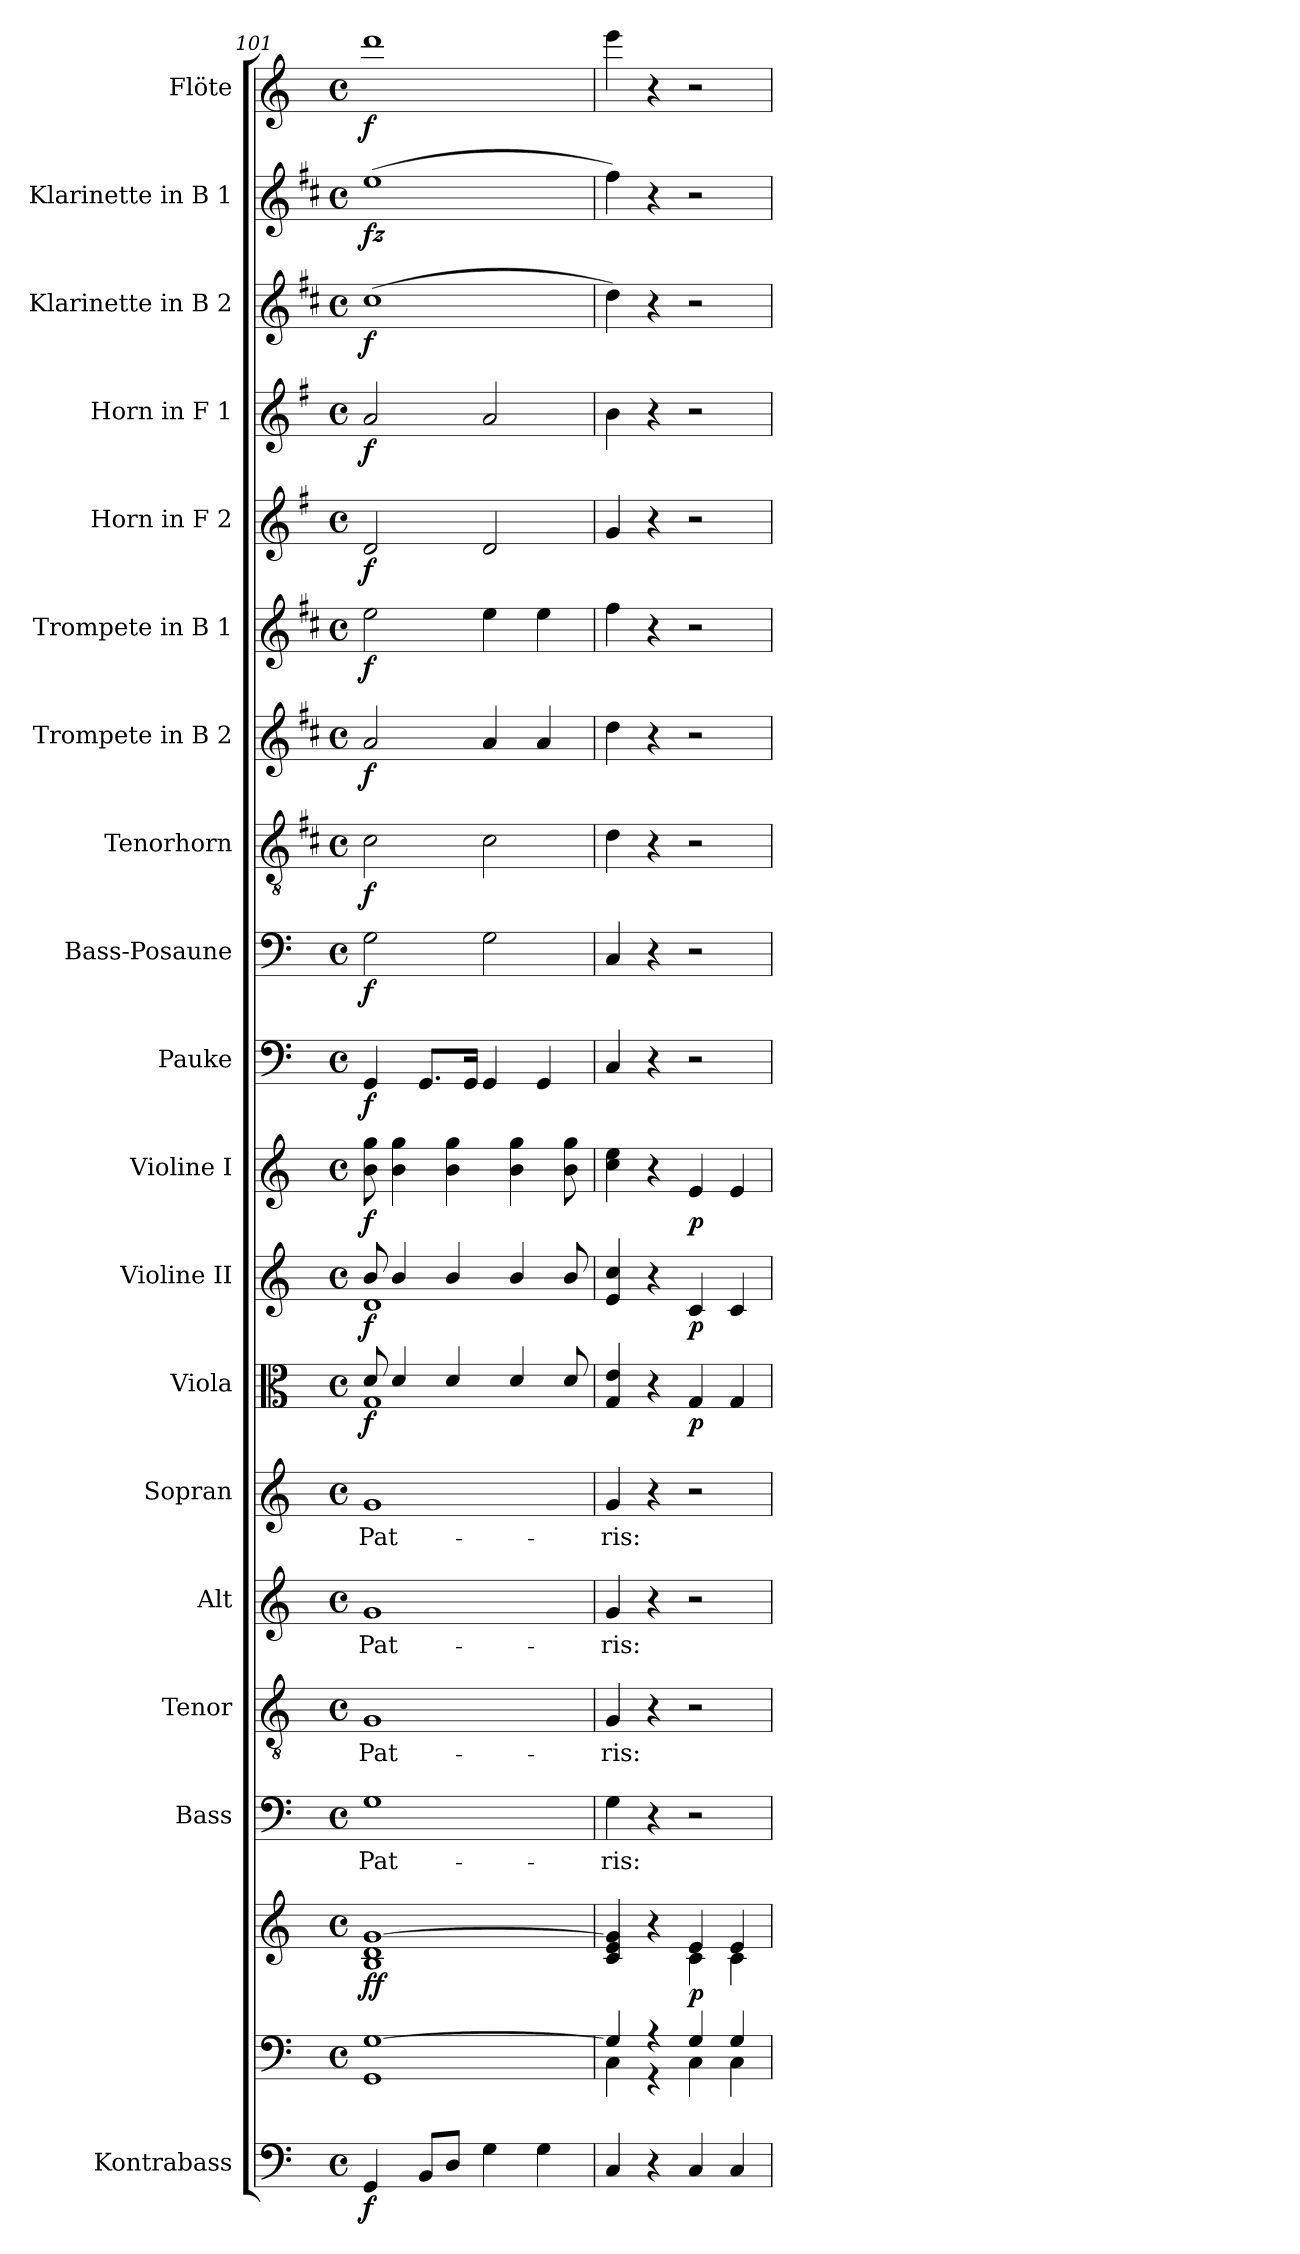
**kern	**dynam	**kern	**kern	**dynam	**kern	**text	**kern	**text	**kern	**text	**kern	**text	**kern	**dynam	**kern	**dynam	**kern	**dynam	**kern	**dynam	**kern	**dynam	**kern	**dynam	**kern	**dynam	**kern	**dynam	**kern	**dynam	**kern	**dynam	**kern	**dynam	**kern	**dynam	**kern	**dynam
*part19	*part19	*part18	*part18	*part18	*part17	*part17	*part16	*part16	*part15	*part15	*part14	*part14	*part13	*part13	*part12	*part12	*part11	*part11	*part10	*part10	*part9	*part9	*part8	*part8	*part7	*part7	*part6	*part6	*part5	*part5	*part4	*part4	*part3	*part3	*part2	*part2	*part1	*part1
*staff20	*staff20	*staff19	*staff18	*staff18/19	*staff17	*staff17	*staff16	*staff16	*staff15	*staff15	*staff14	*staff14	*staff13	*staff13	*staff12	*staff12	*staff11	*staff11	*staff10	*staff10	*staff9	*staff9	*staff8	*staff8	*staff7	*staff7	*staff6	*staff6	*staff5	*staff5	*staff4	*staff4	*staff3	*staff3	*staff2	*staff2	*staff1	*staff1
*I"Kontrabass	*	*	*	*	*I"Bass	*	*I"Tenor	*	*I"Alt	*	*I"Sopran	*	*I"Viola	*	*I"Violine II	*	*I"Violine I	*	*I"Pauke	*	*I"Bass-Posaune	*	*I"Tenorhorn	*	*I"Trompete in B 2	*	*I"Trompete in B 1	*	*I"Horn in F 2	*	*I"Horn in F 1	*	*I"Klarinette in B 2	*	*I"Klarinette in B 1	*	*I"Flöte	*
*I'Kb.	*	*	*	*	*I'B	*	*I'T	*	*I'A	*	*I'S	*	*I'Vla.	*	*I'Vl. II	*	*I'Vl. I	*	*I'Pk.	*	*I'B. Pos.	*	*I'T	*	*	*	*	*	*I'Hrn. 2	*	*I'Hrn. 1	*	*	*	*	*	*I'Fl.	*
*clefF4	*	*clefF4	*clefG2	*	*clefF4	*	*clefGv2	*	*clefG2	*	*clefG2	*	*clefC3	*	*clefG2	*	*clefG2	*	*clefF4	*	*clefF4	*	*clefGv2	*	*clefG2	*	*clefG2	*	*clefG2	*	*clefG2	*	*clefG2	*	*clefG2	*	*clefG2	*
*ITrd7c12	*	*	*	*	*	*	*	*	*	*	*	*	*	*	*	*	*	*	*	*	*	*	*ITrd1c2	*	*ITrd1c2	*	*ITrd1c2	*	*ITrd4c7	*	*ITrd4c7	*	*ITrd1c2	*	*ITrd1c2	*	*	*
*k[]	*	*k[]	*k[]	*	*k[]	*	*k[]	*	*k[]	*	*k[]	*	*k[]	*	*k[]	*	*k[]	*	*k[]	*	*k[]	*	*k[]	*	*k[]	*	*k[]	*	*k[]	*	*k[]	*	*k[]	*	*k[]	*	*k[]	*
*C:	*	*C:	*C:	*	*C:	*	*C:	*	*C:	*	*C:	*	*C:	*	*C:	*	*C:	*	*C:	*	*C:	*	*C:	*	*C:	*	*C:	*	*C:	*	*C:	*	*C:	*	*C:	*	*C:	*
*M4/4	*	*M4/4	*M4/4	*	*M4/4	*	*M4/4	*	*M4/4	*	*M4/4	*	*M4/4	*	*M4/4	*	*M4/4	*	*M4/4	*	*M4/4	*	*M4/4	*	*M4/4	*	*M4/4	*	*M4/4	*	*M4/4	*	*M4/4	*	*M4/4	*	*M4/4	*
*met(c)	*	*met(c)	*met(c)	*	*met(c)	*	*met(c)	*	*met(c)	*	*met(c)	*	*met(c)	*	*met(c)	*	*met(c)	*	*met(c)	*	*met(c)	*	*met(c)	*	*met(c)	*	*met(c)	*	*met(c)	*	*met(c)	*	*met(c)	*	*met(c)	*	*met(c)	*
=101	=101	=101	=101	=101	=101	=101	=101	=101	=101	=101	=101	=101	=101	=101	=101	=101	=101	=101	=101	=101	=101	=101	=101	=101	=101	=101	=101	=101	=101	=101	=101	=101	=101	=101	=101	=101	=101	=101
*	*	*^	*	*	*	*	*	*	*	*	*	*	*	*	*	*	*	*	*	*	*	*	*	*	*	*	*	*	*	*	*	*	*	*	*	*	*	*
!	!LO:DY:b	!	!	!	!LO:DY:b	!	!LO:LY:b	!	!LO:LY:b	!	!LO:LY:b	!	!LO:LY:b	!	!LO:DY:b	!	!LO:DY:b	!	!LO:DY:b	!	!LO:DY:b	!	!LO:DY:b	!	!LO:DY:b	!	!LO:DY:b	!	!LO:DY:b	!	!LO:DY:b	!	!LO:DY:b	!	!LO:DY:b	!	!LO:DY:b	!	!LO:DY:b
*	*	*	*	*	*	*	*	*	*	*	*	*	*	*^	*	*^	*	*	*	*	*	*	*	*	*	*	*	*	*	*	*	*	*	*	*	*	*	*	*
4GGG/	f	[>1G	1GG	1B 1d [>1g	ff	1G	Pat-	1G	Pat-	1g	Pat-	1g	Pat-	8d/	1G	f	8b/	1d	f	8b\ 8gg\	f	4GG/	f	2G\	f	2B\	f	2g/	f	2dd\	f	2G/	f	2d/	f	(>1b	f	(>1dd	fz	1ddd	f
.	.	.	.	.	.	.	.	.	.	.	.	.	.	4d/	.	.	4b/	.	.	4b\ 4gg\	.	.	.	.	.	.	.	.	.	.	.	.	.	.	.	.	.	.	.	.	.
8BBB/L	.	.	.	.	.	.	.	.	.	.	.	.	.	.	.	.	.	.	.	.	.	8.GG/L	.	.	.	.	.	.	.	.	.	.	.	.	.	.	.	.	.	.	.
8DD/J	.	.	.	.	.	.	.	.	.	.	.	.	.	4d/	.	.	4b/	.	.	4b\ 4gg\	.	.	.	.	.	.	.	.	.	.	.	.	.	.	.	.	.	.	.	.	.
.	.	.	.	.	.	.	.	.	.	.	.	.	.	.	.	.	.	.	.	.	.	16GG/Jk	.	.	.	.	.	.	.	.	.	.	.	.	.	.	.	.	.	.	.
4GG\	.	.	.	.	.	.	.	.	.	.	.	.	.	.	.	.	.	.	.	.	.	4GG/	.	2G\	.	2B\	.	4g/	.	4dd\	.	2G/	.	2d/	.	.	.	.	.	.	.
.	.	.	.	.	.	.	.	.	.	.	.	.	.	4d/	.	.	4b/	.	.	4b\ 4gg\	.	.	.	.	.	.	.	.	.	.	.	.	.	.	.	.	.	.	.	.	.
4GG\	.	.	.	.	.	.	.	.	.	.	.	.	.	.	.	.	.	.	.	.	.	4GG/	.	.	.	.	.	4g/	.	4dd\	.	.	.	.	.	.	.	.	.	.	.
.	.	.	.	.	.	.	.	.	.	.	.	.	.	8d/	.	.	8b/	.	.	8b\ 8gg\	.	.	.	.	.	.	.	.	.	.	.	.	.	.	.	.	.	.	.	.	.
*	*	*	*	*	*	*	*	*	*	*	*	*	*	*v	*v	*	*	*	*	*	*	*	*	*	*	*	*	*	*	*	*	*	*	*	*	*	*	*	*	*	*
*	*	*	*	*	*	*	*	*	*	*	*	*	*	*	*	*v	*v	*	*	*	*	*	*	*	*	*	*	*	*	*	*	*	*	*	*	*	*	*	*	*
=102	=102	=102	=102	=102	=102	=102	=102	=102	=102	=102	=102	=102	=102	=102	=102	=102	=102	=102	=102	=102	=102	=102	=102	=102	=102	=102	=102	=102	=102	=102	=102	=102	=102	=102	=102	=102	=102	=102	=102
*	*	*	*	*^	*	*	*	*	*	*	*	*	*	*	*	*	*	*	*	*	*	*	*	*	*	*	*	*	*	*	*	*	*	*	*	*	*	*	*
!	!	!	!	!	!	!	!	!LO:LY:b	!	!LO:LY:b	!	!LO:LY:b	!	!LO:LY:b	!	!	!	!	!	!	!	!	!	!	!	!	!	!	!	!	!	!	!	!	!	!	!	!	!	!
4CC/	.	4G/]	4C\	4c/ 4e/ 4g/]	2ryy	.	4G\	-ris:	4G/	-ris:	4g/	-ris:	4g/	-ris:	4G/ 4e/	.	4e/ 4cc/	.	4cc\ 4ee\	.	4C/	.	4C/	.	4c\	.	4cc\	.	4ee\	.	4c/	.	4e\	.	4cc\)	.	4ee\)	.	4eee\	.
4r	.	4r	4r	4r	.	.	4r	.	4r	.	4r	.	4r	.	4r	.	4r	.	4r	.	4r	.	4r	.	4r	.	4r	.	4r	.	4r	.	4r	.	4r	.	4r	.	4r	.
!	!	!	!	!	!	!LO:DY:b	!	!	!	!	!	!	!	!	!	!LO:DY:b	!	!LO:DY:b	!	!LO:DY:b	!	!	!	!	!	!	!	!	!	!	!	!	!	!	!	!	!	!	!	!
4CC/	.	4G/	4C\	4e/	4c\	p	2r	.	2r	.	2r	.	2r	.	4G/	p	4c/	p	4e/	p	2r	.	2r	.	2r	.	2r	.	2r	.	2r	.	2r	.	2r	.	2r	.	2r	.
4CC/	.	4G/	4C\	4e/	4c\	.	.	.	.	.	.	.	.	.	4G/	.	4c/	.	4e/	.	.	.	.	.	.	.	.	.	.	.	.	.	.	.	.	.	.	.	.	.
*	*	*v	*v	*	*	*	*	*	*	*	*	*	*	*	*	*	*	*	*	*	*	*	*	*	*	*	*	*	*	*	*	*	*	*	*	*	*	*	*	*
*	*	*	*v	*v	*	*	*	*	*	*	*	*	*	*	*	*	*	*	*	*	*	*	*	*	*	*	*	*	*	*	*	*	*	*	*	*	*	*	*
=	=	=	=	=	=	=	=	=	=	=	=	=	=	=	=	=	=	=	=	=	=	=	=	=	=	=	=	=	=	=	=	=	=	=	=	=	=	=
*-	*-	*-	*-	*-	*-	*-	*-	*-	*-	*-	*-	*-	*-	*-	*-	*-	*-	*-	*-	*-	*-	*-	*-	*-	*-	*-	*-	*-	*-	*-	*-	*-	*-	*-	*-	*-	*-	*-
